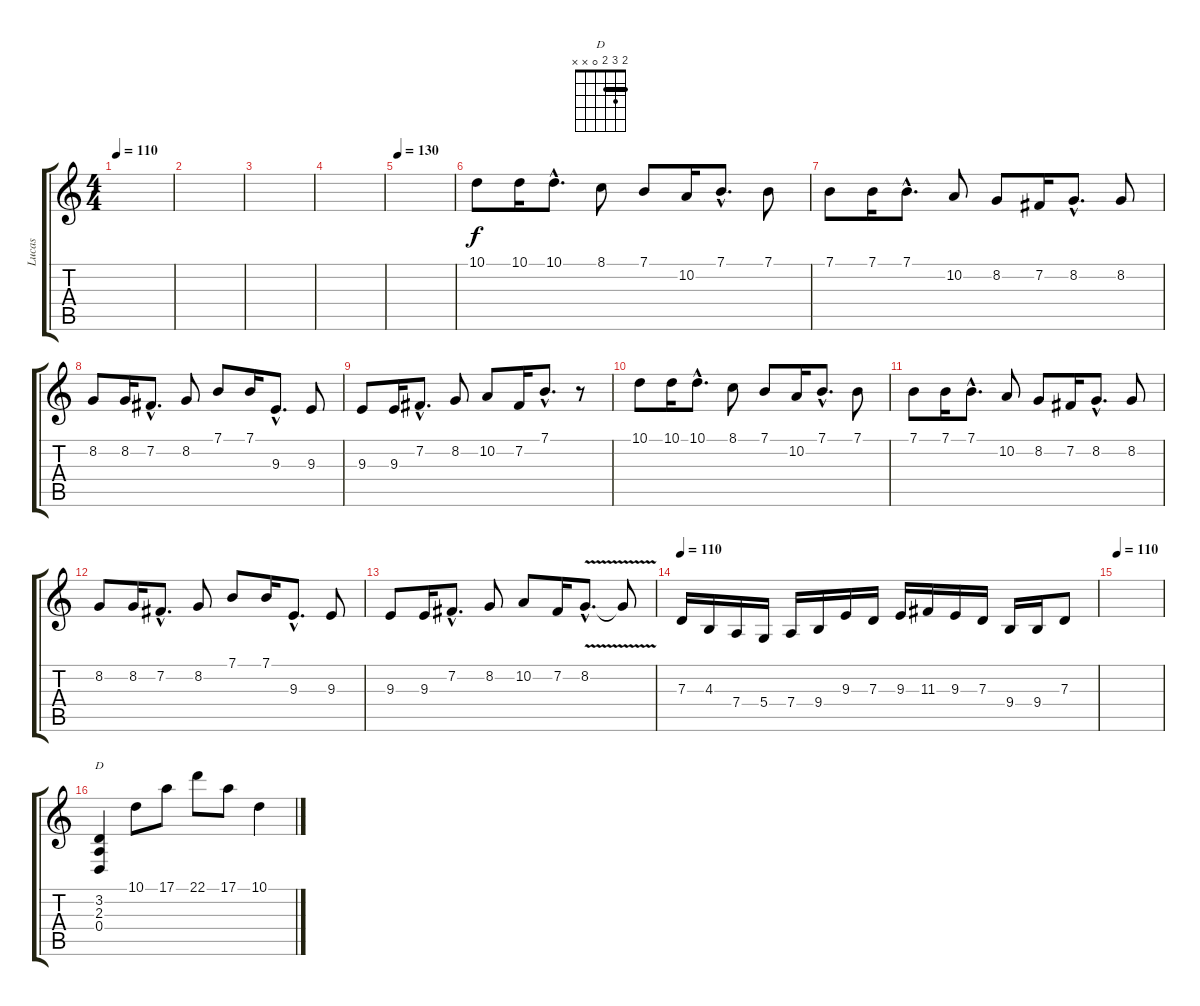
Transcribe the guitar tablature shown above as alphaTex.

\track ("Lucas" "Lucas") {instrument lead2sawtooth}
\staff {score tabs}
\tuning (E4 B3 G3 D3 A2 E2) {hide}
\chord ("D" 2 3 2 0 x x) {barre 2}
\ts (4 4)
\tempo 110
\tempo 70
\tempo 110
\clef g2
\ks c
|
|
|
|
\tempo 130
|
10.1.8 10.1.16 10.1{hac}.8{d} 8.1.8 7.1.8 10.2.16 7.1{hac}.8{d} 7.1.8 |
7.1.8 7.1.16 7.1{hac}.8{d} 10.2.8 8.2.8 7.2.16 8.2{hac}.8{d} 8.2.8 |
8.2.8 8.2.16 7.2{hac}.8{d} 8.2.8 7.1.8 7.1.16 9.3{hac}.8{d} 9.3.8 |
9.3.8 9.3.16 7.2{hac}.8{d} 8.2.8 10.2.8 7.2.16 7.1{hac}.8{d} r.8 |
10.1.8 10.1.16 10.1{hac}.8{d} 8.1.8 7.1.8 10.2.16 7.1{hac}.8{d} 7.1.8 |
7.1.8 7.1.16 7.1{hac}.8{d} 10.2.8 8.2.8 7.2.16 8.2{hac}.8{d} 8.2.8 |
8.2.8 8.2.16 7.2{hac}.8{d} 8.2.8 7.1.8 7.1.16 9.3{hac}.8{d} 9.3.8 |
9.3.8 9.3.16 7.2{hac}.8{d} 8.2.8 10.2.8 7.2.16 8.2{v hac}.8{d} 8.2{t}.8 |
\tempo 110
7.3.16 4.3.16 7.4.16 5.4.16 7.4.16 9.4.16 9.3.16 7.3.16 9.3.16 11.3.16 9.3.16 7.3.16 9.4.16 9.4.16 7.3.8 |
\tempo 110
|
(3.2 2.3 0.4).4{ch "D" instrument stringensemble1} 10.1.8 17.1.8 22.1.8 17.1.8 10.1.4
